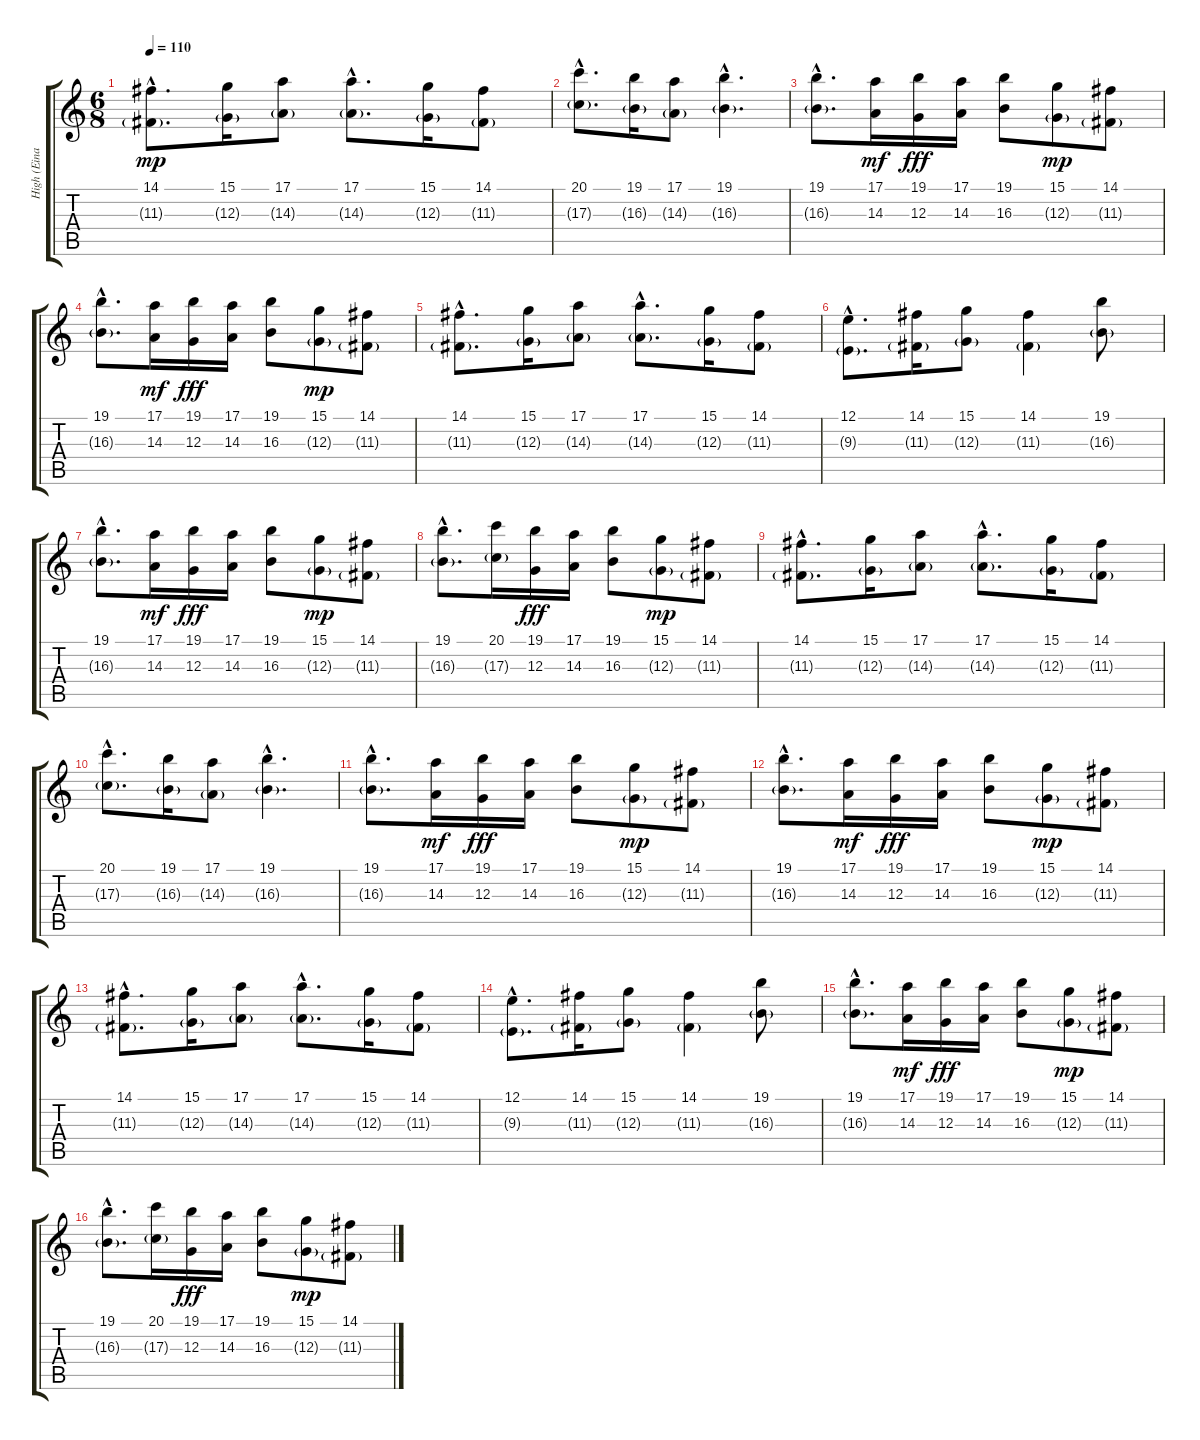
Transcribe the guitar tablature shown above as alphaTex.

\track ("High (Einar)" "High (Eina") {instrument electricgrandpiano}
\staff {score tabs}
\tuning (E4 B3 G3 D3 A2 E2) {hide}
\ts (6 8)
\tempo 110
\clef g2
\ks c
(14.1{hac} 11.3{g hac}).8{d dy mp} (15.1 12.3{g}).16 (17.1 14.3{g}).8 (17.1{hac} 14.3{g hac}).8{d} (15.1 12.3{g}).16 (14.1 11.3{g}).8 |
(20.1{hac} 17.3{g hac}).8{d} (19.1 16.3{g}).16 (17.1 14.3{g}).8 (19.1{hac} 16.3{g hac}).4{d} |
(19.1{hac} 16.3{g hac}).8{d} (17.1 14.3).16{dy mf} (19.1 12.3).16{dy fff} (17.1 14.3).16 (19.1 16.3).8 (15.1 12.3{g}).8{dy mp} (14.1 11.3{g}).8 |
(19.1{hac} 16.3{g hac}).8{d} (17.1 14.3).16{dy mf} (19.1 12.3).16{dy fff} (17.1 14.3).16 (19.1 16.3).8 (15.1 12.3{g}).8{dy mp} (14.1 11.3{g}).8 |
(14.1{hac} 11.3{g hac}).8{d} (15.1 12.3{g}).16 (17.1 14.3{g}).8 (17.1{hac} 14.3{g hac}).8{d} (15.1 12.3{g}).16 (14.1 11.3{g}).8 |
(12.1{hac} 9.3{g hac}).8{d} (14.1 11.3{g}).16 (15.1 12.3{g}).8 (14.1 11.3{g}).4 (19.1 16.3{g}).8 |
(19.1{hac} 16.3{g hac}).8{d} (17.1 14.3).16{dy mf} (19.1 12.3).16{dy fff} (17.1 14.3).16 (19.1 16.3).8 (15.1 12.3{g}).8{dy mp} (14.1 11.3{g}).8 |
(19.1{hac} 16.3{g hac}).8{d} (20.1 17.3{g}).16 (19.1 12.3).16{dy fff} (17.1 14.3).16 (19.1 16.3).8 (15.1 12.3{g}).8{dy mp} (14.1 11.3{g}).8 |
(14.1{hac} 11.3{g hac}).8{d} (15.1 12.3{g}).16 (17.1 14.3{g}).8 (17.1{hac} 14.3{g hac}).8{d} (15.1 12.3{g}).16 (14.1 11.3{g}).8 |
(20.1{hac} 17.3{g hac}).8{d} (19.1 16.3{g}).16 (17.1 14.3{g}).8 (19.1{hac} 16.3{g hac}).4{d} |
(19.1{hac} 16.3{g hac}).8{d} (17.1 14.3).16{dy mf} (19.1 12.3).16{dy fff} (17.1 14.3).16 (19.1 16.3).8 (15.1 12.3{g}).8{dy mp} (14.1 11.3{g}).8 |
(19.1{hac} 16.3{g hac}).8{d} (17.1 14.3).16{dy mf} (19.1 12.3).16{dy fff} (17.1 14.3).16 (19.1 16.3).8 (15.1 12.3{g}).8{dy mp} (14.1 11.3{g}).8 |
(14.1{hac} 11.3{g hac}).8{d} (15.1 12.3{g}).16 (17.1 14.3{g}).8 (17.1{hac} 14.3{g hac}).8{d} (15.1 12.3{g}).16 (14.1 11.3{g}).8 |
(12.1{hac} 9.3{g hac}).8{d} (14.1 11.3{g}).16 (15.1 12.3{g}).8 (14.1 11.3{g}).4 (19.1 16.3{g}).8 |
(19.1{hac} 16.3{g hac}).8{d} (17.1 14.3).16{dy mf} (19.1 12.3).16{dy fff} (17.1 14.3).16 (19.1 16.3).8 (15.1 12.3{g}).8{dy mp} (14.1 11.3{g}).8 |
(19.1{hac} 16.3{g hac}).8{d} (20.1 17.3{g}).16 (19.1 12.3).16{dy fff} (17.1 14.3).16 (19.1 16.3).8 (15.1 12.3{g}).8{dy mp} (14.1 11.3{g}).8
